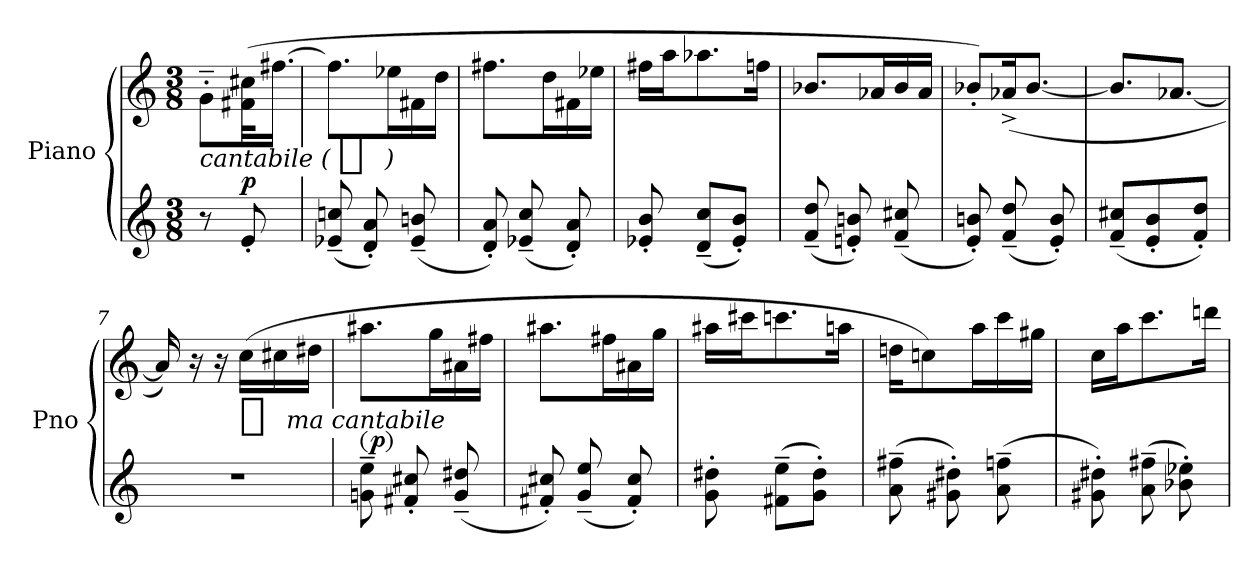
**kern	**kern	**dynam
*part1	*part1	*part1
*staff2	*staff1	*staff1/2
*I"Piano	*	*
*I'Pno	*	*
*clefG2	*clefG2	*
*k[]	*k[]	*
*C:	*C:	*
*M3/8	*M3/8	*
=	=	=
!	!	!LO:DY:t=cantabile ( %s )
8r	8g'~L	mp
8e'	(32f#X 32cc#XKL	p
.	[16.ff#XJJ	.
=1	=1	=1
(8e-X~ 8ccni~	8.ff#L]	.
8d' 8a')	.	.
.	16ee-XL	.
(8e-~ 8bni~	16f#X	.
.	16ddJJ	.
=2	=2	=2
8d' 8a')	8.ff#XL	.
(8e-X~ 8cc~	.	.
.	16ddL	.
8d' 8a')	16f#X	.
.	16ee-XJJ	.
=3	=3	=3
8e-X' 8b'	16ff#XLL	.
.	16aaJ	.
(8d~/ 8cc~/L	8.aa-X	.
8e-'/ 8b'/J)	.	.
.	16ffnJk	.
=4	=4	=4
(8f~ 8dd~	8.b-XL	.
8en' 8bn')	.	.
.	16a-XL	.
(8f~ 8cc#X~	16b-	.
.	16a-JJ	.
=5	=5	=5
8e' 8bn')	8b-X'/L)	.
(8f~ 8dd~	(<16a-X^/K	.
.	[8.b-/J	.
8e' 8b')	.	.
=6	=6	=6
(8f~/ 8cc#X~/L	8.b-L]	.
8e'/ 8b'/	.	.
.	[8.a-XJ	.
8f'/ 8dd'/J)	.	.
=7	=7	=7
8%3r	16a-])	.
.	16r	.
.	16r	.
!	!	!LO:DY:t=%s ma cantabile
.	(16ccLL	p
.	16cc#X	.
.	16dd#XJJ	.
=8	=8	=8
!	!	!LO:DY:ed=paren
8gni~ 8ee~	8.aa#XL	p
8f#X' 8cc#X'	.	.
.	16ggL	.
(8g~/ 8dd#X~/	16a#X	.
.	16ff#XJJ	.
=9	=9	=9
8f#X' 8cc#X')	8.aa#XL	.
(8g~/ 8ee~/	.	.
.	16ff#XL	.
8f#' 8cc#')	16a#X	.
.	16ggJJ	.
=10	=10	=10
8g' 8dd#X'	16aa#XLL	.
.	16ccc#XJ	.
(8f#X~ 8ee~L	8.cccn	.
8g' 8dd#'J)	.	.
.	16aanJk	.
=11	=11	=11
(8a~ 8ff#X~	16ddnKL	.
.	8ccn)	.
8g#X' 8dd#X')	.	.
.	16aaL	.
(8a~ 8ffn~	16ccc	.
.	16gg#XJJ	.
=12	=12	=12
8g#X' 8dd#X')	16ccLL	.
.	16aaJ	.
(8a~ 8ff#X~	8.ccc	.
8b-X' 8ee-X')	.	.
.	16dddnJk	.
=	=	=
*-	*-	*-
